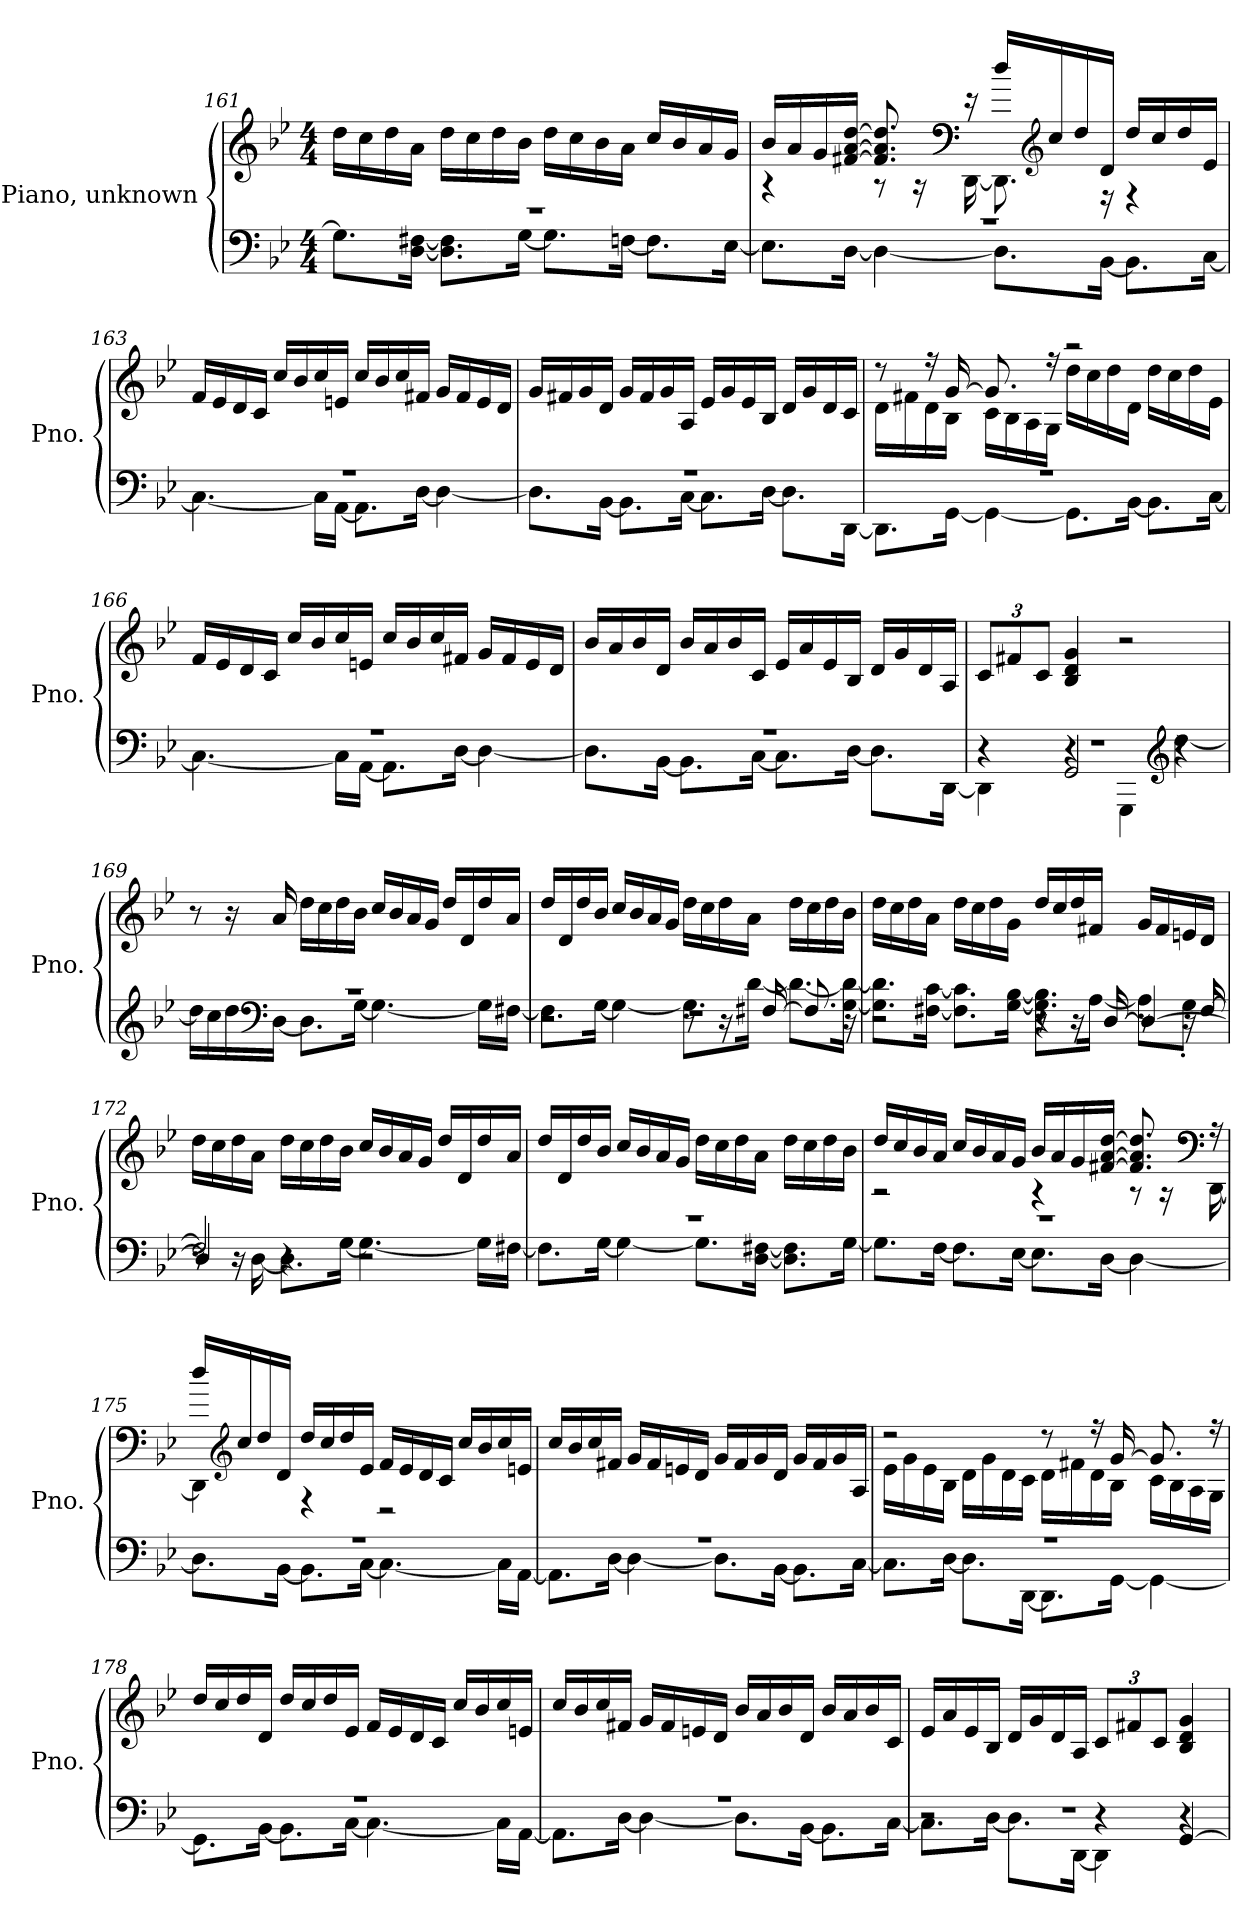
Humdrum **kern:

**kern	**kern
*part1	*part1
*staff2	*staff1
*I"Piano, unknown	*
*I'Pno.	*
!!LO:PB:g=z
*clefF4	*clefG2
*k[b-e-]	*k[b-e-]
*M4/4	*M4/4
=161	=161
*^	*
1r	8.G\L]	16dd\LL
.	.	16cc\
.	.	16dd\
.	[16D\ [16F#X\Jk	16a\JJ
.	8.D\] 8.F#\]L	16dd\LL
.	.	16cc\
.	.	16dd\
.	[16G\Jk	16b-\JJ
.	8.G\L]	16dd\LL
.	.	16cc\
.	.	16b-\
.	[16Fn\Jk	16a\JJ
.	8.F\L]	16cc/LL
.	.	16b-/
.	.	16a/
.	[16E-\Jk	16g/JJ
=162	=162	=162
*	*	*^
1r	8.E-\L]	16b-/LL	4r
.	.	16a/	.
.	.	16g/	.
.	[16D\Jk	[16f#X/ [16a/ [16dd/JJ	.
.	4D\_	8.f#/] 8.a/] 8.dd/]	8r
.	.	.	16r
*	*	*clefF4	*
.	.	16r	[16DD\
.	8.D\L]	16dd/LL	8.DD\]
*	*	*clefG2	*
.	.	16cc/	.
.	.	16dd/	.
.	[16BB-\Jk	16d/JJ	16r
.	8.BB-\L]	16dd/LL	4r
.	.	16cc/	.
.	.	16dd/	.
.	[16C\Jk	16e-/JJ	.
*	*	*v	*v
!!LO:LB:g=z
=163	=163	=163
1r	4.C\_	16f/LL
.	.	16e-/
.	.	16d/
.	.	16c/JJ
.	.	16cc/LL
.	.	16b-/
.	16C\LL]	16cc/
.	[16AA\JJ	16en/JJ
.	8.AA\L]	16cc/LL
.	.	16b-/
.	.	16cc/
.	[16D\Jk	16f#X/JJ
.	4D\_	16g/LL
.	.	16f#/
.	.	16e/
.	.	16d/JJ
=164	=164	=164
1r	8.D\L]	16g/LL
.	.	16f#X/
.	.	16g/
.	[16BB-\Jk	16d/JJ
.	8.BB-\L]	16g/LL
.	.	16f#/
.	.	16g/
.	[16C\Jk	16A/JJ
.	8.C\L]	16e-/LL
.	.	16g/
.	.	16e-/
.	[16D\Jk	16B-/JJ
.	8.D\L]	16d/LL
.	.	16g/
.	.	16d/
.	[16DD\Jk	16c/JJ
!!LO:LB:g=z
=165	=165	=165
*	*	*^
1r	8.DD\L]	8r	16d\LL
.	.	.	16f#X\
.	.	16r	16d\
.	[16GG\Jk	[16g/	16B-\JJ
.	4GG\_	8.g/]	16c\LL
.	.	.	16B-\
.	.	.	16A\
.	.	16r	16G\JJ
.	8.GG\L]	2r	16dd\LL
.	.	.	16cc\
.	.	.	16dd\
.	[16BB-\Jk	.	16d\JJ
.	8.BB-\L]	.	16dd\LL
.	.	.	16cc\
.	.	.	16dd\
.	[16C\Jk	.	16e-\JJ
*	*	*v	*v
=166	=166	=166
1r	4.C\_	16f/LL
.	.	16e-/
.	.	16d/
.	.	16c/JJ
.	.	16cc/LL
.	.	16b-/
.	16C\LL]	16cc/
.	[16AA\JJ	16en/JJ
.	8.AA\L]	16cc/LL
.	.	16b-/
.	.	16cc/
.	[16D\Jk	16f#X/JJ
.	4D\_	16g/LL
.	.	16f#/
.	.	16e/
.	.	16d/JJ
!!LO:LB:g=z
=167	=167	=167
1r	8.D\L]	16b-/LL
.	.	16a/
.	.	16b-/
.	[16BB-\Jk	16d/JJ
.	8.BB-\L]	16b-/LL
.	.	16a/
.	.	16b-/
.	[16C\Jk	16c/JJ
.	8.C\L]	16e-/LL
.	.	16a/
.	.	16e-/
.	[16D\Jk	16B-/JJ
.	8.D\L]	16d/LL
.	.	16g/
.	.	16d/
.	[16DD\Jk	16A/JJ
=168	=168	=168
*	*^	*
*	*	*	*Xbrackettup
1r	4DD\]	4r	12c/L
.	.	.	12f#X/
.	.	.	12c/J
.	4r	2GG/	4B-/ 4d/ 4g/
.	4GGG\	.	2r
*clefG2	*	*	*
.	[4dd\	4r	.
*	*v	*v	*
!!LO:LB:g=z
=169	=169	=169
1r	16dd\LL]	8r
.	16cc\	.
.	16dd\	16r
*clefF4	*	*
.	[16D\JJ	16a/
.	8.D\L]	16dd\LL
.	.	16cc\
.	.	16dd\
.	[16G\Jk	16b-\JJ
.	4.G\_	16cc/LL
.	.	16b-/
.	.	16a/
.	.	16g/JJ
.	.	16dd/LL
.	.	16d/
.	16G\LL]	16dd/
.	[16F#X\JJ	16a/JJ
=170	=170	=170
*	*^	*
1r	8.F#\L]	2r	16dd/LL
.	.	.	16d/
.	.	.	16dd/
.	[16G\Jk	.	16b-/JJ
.	4G\_	.	16cc/LL
.	.	.	16b-/
.	.	.	16a/
.	.	.	16g/JJ
.	8.G\L]	8r	16dd\LL
.	.	.	16cc\
.	.	16r	16dd\
.	[16d\Jk	[16F#X/	16a\JJ
.	8.d\L_	8.F#/]	16dd\LL
.	.	.	16cc\
.	.	.	16dd\
.	[16G\ 16d\_Jk	16r	16b-\JJ
!!LO:LB:g=z
=171	=171	=171	=171
2r	8.G\] 8.d\]L	2r	16dd\LL
.	.	.	16cc\
.	.	.	16dd\
.	[16F#X\ [16c\Jk	.	16a\JJ
.	8.F#\] 8.c\]L	.	16dd\LL
.	.	.	16cc\
.	.	.	16dd\
.	[16G\ [16B-\Jk	.	16g\JJ
4r	8.G\] 8.B-\]L	8r	16dd/LL
.	.	.	16cc/
.	.	16r	16dd/
.	[16A\Jk	[16D/	16f#X/JJ
8r	8A\L]	4D/_	16g/LL
.	.	.	16f#/
16r	8G'\J	.	16en/
[16F#/	.	.	16d/JJ
=172	=172	=172	=172
2F#/]	8r	4D/]	16dd\LL
.	.	.	16cc\
.	16r	.	16dd\
.	[16D\	.	16a\JJ
.	8.D\L]	4r	16dd\LL
.	.	.	16cc\
.	.	.	16dd\
.	[16G\Jk	.	16b-\JJ
2r	4.G\_	2r	16cc/LL
.	.	.	16b-/
.	.	.	16a/
.	.	.	16g/JJ
.	.	.	16dd/LL
.	.	.	16d/
.	16G\LL]	.	16dd/
.	[16F#X\JJ	.	16a/JJ
*	*v	*v	*
!!LO:PB:g=z
=173	=173	=173
1r	8.F#\L]	16dd/LL
.	.	16d/
.	.	16dd/
.	[16G\Jk	16b-/JJ
.	4G\_	16cc/LL
.	.	16b-/
.	.	16a/
.	.	16g/JJ
.	8.G\L]	16dd\LL
.	.	16cc\
.	.	16dd\
.	[16D\ [16F#X\Jk	16a\JJ
.	8.D\] 8.F#\]L	16dd\LL
.	.	16cc\
.	.	16dd\
.	[16G\Jk	16b-\JJ
=174	=174	=174
*	*	*^
1r	8.G\L]	16dd/LL	2r
.	.	16cc/	.
.	.	16b-/	.
.	[16F\Jk	16a/JJ	.
.	8.F\L]	16cc/LL	.
.	.	16b-/	.
.	.	16a/	.
.	[16E-\Jk	16g/JJ	.
.	8.E-\L]	16b-/LL	4r
.	.	16a/	.
.	.	16g/	.
.	[16D\Jk	[16f#X/ [16a/ [16dd/JJ	.
.	4D\_	8.f#/] 8.a/] 8.dd/]	8r
.	.	.	16r
*	*	*clefF4	*
.	.	16r	[16DD\
!!LO:LB:g=z	!!
=175	=175	=175	=175
1r	8.D\L]	16dd/LL	4DD\]
*	*	*clefG2	*
.	.	16cc/	.
.	.	16dd/	.
.	[16BB-\Jk	16d/JJ	.
.	8.BB-\L]	16dd/LL	4r
.	.	16cc/	.
.	.	16dd/	.
.	[16C\Jk	16e-/JJ	.
.	4.C\_	16f/LL	2r
.	.	16e-/	.
.	.	16d/	.
.	.	16c/JJ	.
.	.	16cc/LL	.
.	.	16b-/	.
.	16C\LL]	16cc/	.
.	[16AA\JJ	16en/JJ	.
*	*	*v	*v
=176	=176	=176
1r	8.AA\L]	16cc/LL
.	.	16b-/
.	.	16cc/
.	[16D\Jk	16f#X/JJ
.	4D\_	16g/LL
.	.	16f#/
.	.	16en/
.	.	16d/JJ
.	8.D\L]	16g/LL
.	.	16f#/
.	.	16g/
.	[16BB-\Jk	16d/JJ
.	8.BB-\L]	16g/LL
.	.	16f#/
.	.	16g/
.	[16C\Jk	16A/JJ
!!LO:LB:g=z
=177	=177	=177
*	*	*^
1r	8.C\L]	2r	16e-\LL
.	.	.	16g\
.	.	.	16e-\
.	[16D\Jk	.	16B-\JJ
.	8.D\L]	.	16d\LL
.	.	.	16g\
.	.	.	16d\
.	[16DD\Jk	.	16c\JJ
.	8.DD\L]	8r	16d\LL
.	.	.	16f#X\
.	.	16r	16d\
.	[16GG\Jk	[16g/	16B-\JJ
.	4GG\_	8.g/]	16c\LL
.	.	.	16B-\
.	.	.	16A\
.	.	16r	16G\JJ
*	*	*v	*v
=178	=178	=178
1r	8.GG\L]	16dd/LL
.	.	16cc/
.	.	16dd/
.	[16BB-\Jk	16d/JJ
.	8.BB-\L]	16dd/LL
.	.	16cc/
.	.	16dd/
.	[16C\Jk	16e-/JJ
.	4.C\_	16f/LL
.	.	16e-/
.	.	16d/
.	.	16c/JJ
.	.	16cc/LL
.	.	16b-/
.	16C\LL]	16cc/
.	[16AA\JJ	16en/JJ
!!LO:LB:g=z
=179	=179	=179
1r	8.AA\L]	16cc/LL
.	.	16b-/
.	.	16cc/
.	[16D\Jk	16f#X/JJ
.	4D\_	16g/LL
.	.	16f#/
.	.	16en/
.	.	16d/JJ
.	8.D\L]	16b-/LL
.	.	16a/
.	.	16b-/
.	[16BB-\Jk	16d/JJ
.	8.BB-\L]	16b-/LL
.	.	16a/
.	.	16b-/
.	[16C\Jk	16c/JJ
=180	=180	=180
*	*^	*
1r	8.C\L]	2r	16e-/LL
.	.	.	16a/
.	.	.	16e-/
.	[16D\Jk	.	16B-/JJ
.	8.D\L]	.	16d/LL
.	.	.	16g/
.	.	.	16d/
.	[16DD\Jk	.	16A/JJ
.	4DD\]	4r	12c/L
.	.	.	12f#X/
.	.	.	12c/J
.	4r	[4GG/	4B-/ 4d/ 4g/
*v	*v	*v	*
=	=
*-	*-
